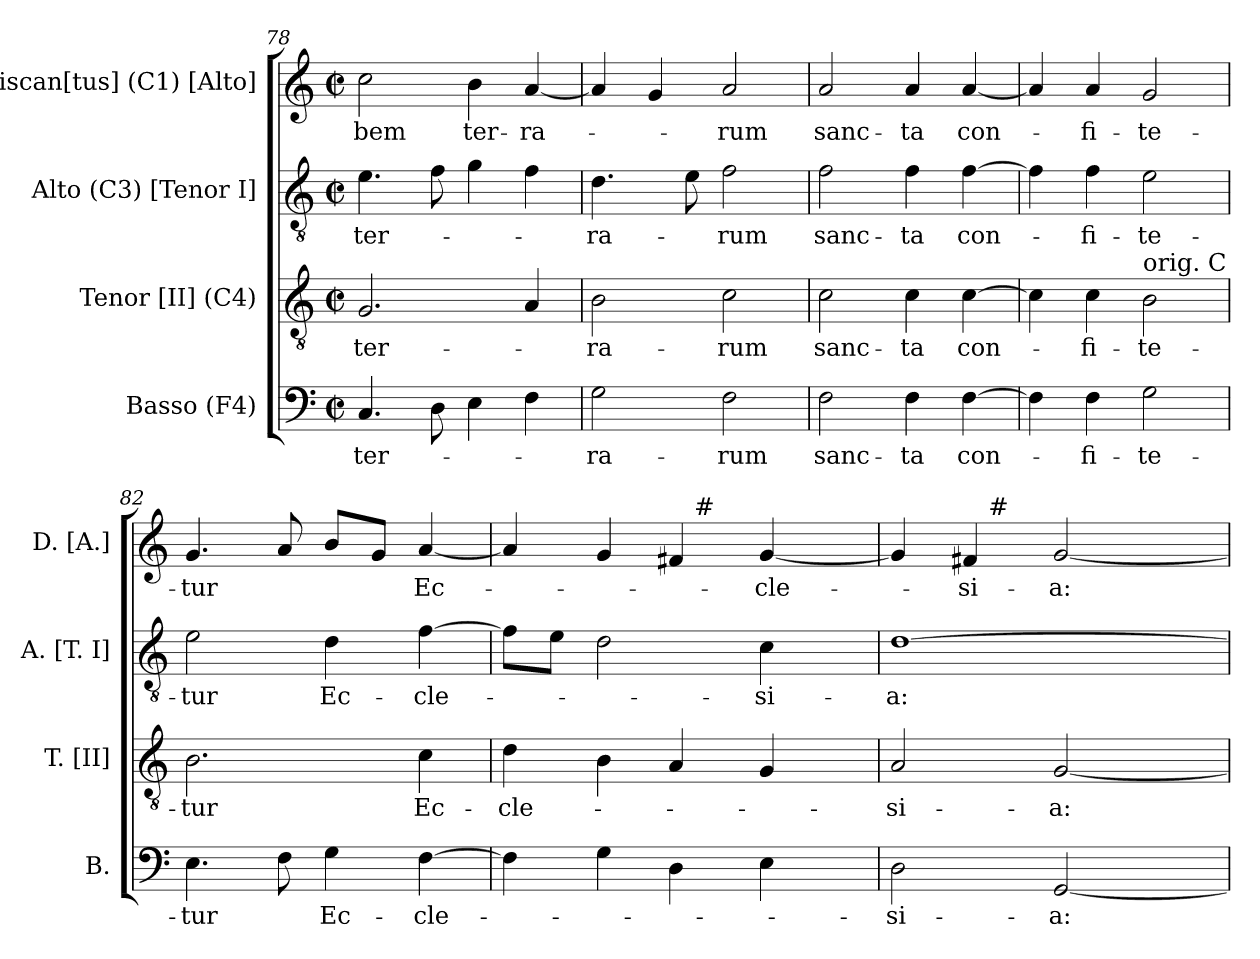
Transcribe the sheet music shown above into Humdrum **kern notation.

**kern	**text	**kern	**text	**kern	**text	**kern	**text
*part4	*part4	*part3	*part3	*part2	*part2	*part1	*part1
*staff4	*staff4	*staff3	*staff3	*staff2	*staff2	*staff1	*staff1
*I"Basso (F4)	*	*I"Tenor [II] (C4)	*	*I"Alto (C3) [Tenor I]	*	*I"Discan[tus] (C1) [Alto]	*
*I'B.	*	*I'T. [II]	*	*I'A. [T. I]	*	*I'D. [A.]	*
*clefF4	*	*clefGv2	*	*clefGv2	*	*clefG2	*
*	*	*ITrd7c12	*	*ITrd7c12	*	*	*
*k[]	*	*k[]	*	*k[]	*	*k[]	*
*C:	*	*C:	*	*C:	*	*C:	*
*M2/2	*	*M2/2	*	*M2/2	*	*M2/2	*
*met(c|)	*	*met(c|)	*	*met(c|)	*	*met(c|)	*
=78	=78	=78	=78	=78	=78	=78	=78
!	!LO:LY:b:color=#000000	!	!	!	!	!	!
!	!	!	!LO:LY:b:color=#000000	!	!	!	!
!	!	!	!	!	!LO:LY:b:color=#000000	!	!
!	!	!	!	!	!	!	!LO:LY:b:color=#000000
4.Ci/	ter-	2.GGi/	ter-	4.Ei\	ter-	2cci\	-bem
8Di\	.	.	.	8Fi\	.	.	.
!	!	!	!	!	!	!	!LO:LY:b:color=#000000
4Ei\	.	.	.	4Gi\	.	4bi\	ter-
!	!	!	!	!	!	!	!LO:LY:b:color=#000000
4Fi\	.	4AAi/	.	4Fi\	.	[<4ai/	-ra-
!!LO:LB:g=z
=79	=79	=79	=79	=79	=79	=79	=79
!	!LO:LY:b:color=#000000	!	!	!	!	!	!
!	!	!	!LO:LY:b:color=#000000	!	!	!	!
!	!	!	!	!	!LO:LY:b:color=#000000	!	!
2Gi\	-ra-	2BBi\	-ra-	4.Di\	-ra-	4ai/]	.
.	.	.	.	.	.	4gi/	.
.	.	.	.	8Ei\	.	.	.
!	!LO:LY:b:color=#000000	!	!	!	!	!	!
!	!	!	!LO:LY:b:color=#000000	!	!	!	!
!	!	!	!	!	!LO:LY:b:color=#000000	!	!
!	!	!	!	!	!	!	!LO:LY:b:color=#000000
2Fi\	-rum	2Ci\	-rum	2Fi\	-rum	2ai/	-rum
=80	=80	=80	=80	=80	=80	=80	=80
!	!LO:LY:b:color=#000000	!	!	!	!	!	!
!	!	!	!LO:LY:b:color=#000000	!	!	!	!
!	!	!	!	!	!LO:LY:b:color=#000000	!	!
!	!	!	!	!	!	!	!LO:LY:b:color=#000000
2Fi\	sanc-	2Ci\	sanc-	2Fi\	sanc-	2ai/	sanc-
!	!LO:LY:b:color=#000000	!	!	!	!	!	!
!	!	!	!LO:LY:b:color=#000000	!	!	!	!
!	!	!	!	!	!LO:LY:b:color=#000000	!	!
!	!	!	!	!	!	!	!LO:LY:b:color=#000000
4Fi\	-ta	4Ci\	-ta	4Fi\	-ta	4ai/	-ta
!	!LO:LY:b:color=#000000	!	!	!	!	!	!
!	!	!	!LO:LY:b:color=#000000	!	!	!	!
!	!	!	!	!	!LO:LY:b:color=#000000	!	!
!	!	!	!	!	!	!	!LO:LY:b:color=#000000
[>4Fi\	con-	[>4Ci\	con-	[>4Fi\	con-	[<4ai/	con-
=81	=81	=81	=81	=81	=81	=81	=81
4Fi\]	.	4Ci\]	.	4Fi\]	.	4ai/]	.
!	!LO:LY:b:color=#000000	!	!	!	!	!	!
!	!	!	!LO:LY:b:color=#000000	!	!	!	!
!	!	!	!	!	!LO:LY:b:color=#000000	!	!
!	!	!	!	!	!	!	!LO:LY:b:color=#000000
4Fi\	-fi-	4Ci\	-fi-	4Fi\	-fi-	4ai/	-fi-
!	!LO:LY:b:color=#000000	!	!	!	!	!	!
!	!	!	!LO:LY:b:color=#000000	!	!	!	!
!	!	!	!	!	!LO:LY:b:color=#000000	!	!
!	!	!LO:TX:a:t=orig. C	!	!	!	!	!
!	!	!	!	!	!	!	!LO:LY:b:color=#000000
2Gi\	-te-	2BBi\	-te-	2Ei\	-te-	2gi/	-te-
=82	=82	=82	=82	=82	=82	=82	=82
!	!LO:LY:b:color=#000000	!	!	!	!	!	!
!	!	!	!LO:LY:b:color=#000000	!	!	!	!
!	!	!	!	!	!LO:LY:b:color=#000000	!	!
!	!	!	!	!	!	!	!LO:LY:b:color=#000000
4.Ei\	-tur	2.BBi\	-tur	2Ei\	-tur	4.gi/	-tur
8Fi\	.	.	.	.	.	8ai/	.
!	!LO:LY:b:color=#000000	!	!	!	!	!	!
!	!	!	!	!	!LO:LY:b:color=#000000	!	!
4Gi\	Ec-	.	.	4Di\	Ec-	8bi/L	.
.	.	.	.	.	.	8gi/J	.
!	!LO:LY:b:color=#000000	!	!	!	!	!	!
!	!	!	!LO:LY:b:color=#000000	!	!	!	!
!	!	!	!	!	!LO:LY:b:color=#000000	!	!
!	!	!	!	!	!	!	!LO:LY:b:color=#000000
[>4Fi\	-cle-	4Ci\	Ec-	[>4Fi\	-cle-	[<4ai/	Ec-
=83	=83	=83	=83	=83	=83	=83	=83
!	!	!	!LO:LY:b:color=#000000	!	!	!	!
*	*	*	*	*	*	*^	*
4Fi\]	.	4Di\	-cle-	8Fi\L]	.	4ai/]	2ryy	.
.	.	.	.	8Ei\J	.	.	.	.
4Gi\	.	4BBi\	.	2Di\	.	4gi/	.	.
4Di\	.	4AAi/	.	.	.	4f#i/	32ryy	.
.	.	.	.	.	.	.	256ryy	.
!	!	!	!	!	!	!	!LO:TX:a:t=#	!
.	.	.	.	.	.	.	4ryy	.
!	!	!	!	!	!LO:LY:b:color=#000000	!	!	!
!	!	!	!	!	!	!	!	!LO:LY:b:color=#000000
4Ei\	.	4GGi/	.	4Ci\	-si-	[<4gi/	.	-cle-
.	.	.	.	.	.	.	8ryy	.
.	.	.	.	.	.	.	16ryy	.
.	.	.	.	.	.	.	64..ryy	.
=84	=84	=84	=84	=84	=84	=84	=84	=84
!	!LO:LY:b:color=#000000	!	!	!	!	!	!	!
!	!	!	!LO:LY:b:color=#000000	!	!	!	!	!
!	!	!	!	!	!LO:LY:b:color=#000000	!	!	!
2Di\	-si-	2AAi/	-si-	[>1Di	-a:	4gi/]	4ryy	.
!	!	!	!	!	!	!	!	!LO:LY:b:color=#000000
.	.	.	.	.	.	4f#i/	32ryy	-si-
.	.	.	.	.	.	.	256ryy	.
!	!	!	!	!	!	!	!LO:TX:a:t=#	!
.	.	.	.	.	.	.	2ryy	.
!	!LO:LY:b:color=#000000	!	!	!	!	!	!	!
!	!	!	!LO:LY:b:color=#000000	!	!	!	!	!
!	!	!	!	!	!	!	!	!LO:LY:b:color=#000000
[<2GGi/	-a:	[<2GGi/	-a:	.	.	[<2gi/	.	-a:
.	.	.	.	.	.	.	8ryy	.
.	.	.	.	.	.	.	16ryy	.
.	.	.	.	.	.	.	64..ryy	.
*	*	*	*	*	*	*v	*v	*
=	=	=	=	=	=	=	=
*-	*-	*-	*-	*-	*-	*-	*-
